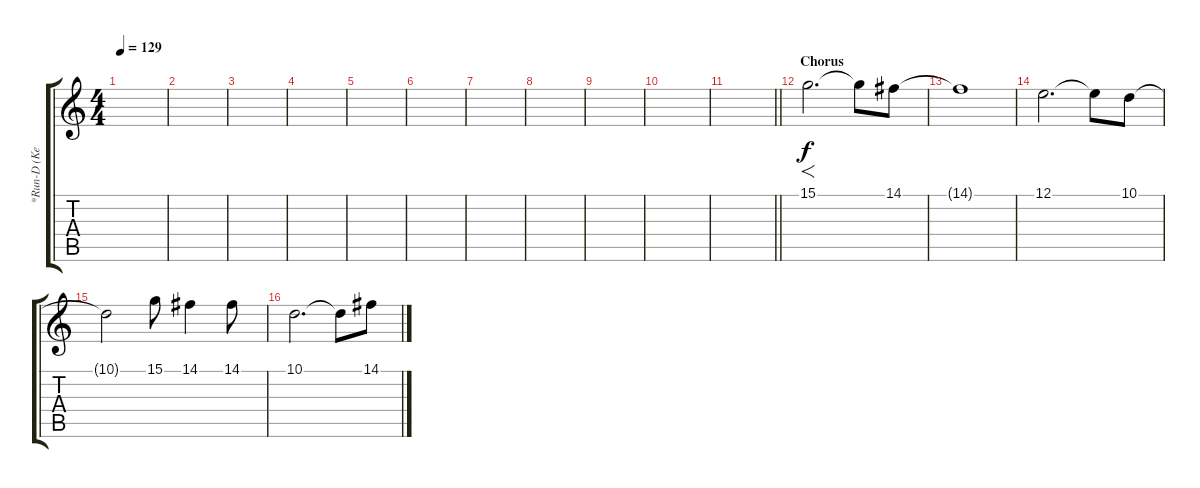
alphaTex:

\track ("*Run-D (Keyboard 1)" "*Run-D (Ke") {instrument tremolostrings}
\staff {score tabs}
\tuning (E4 B3 G3 D3 A2 E2) {hide}
\ts (4 4)
\tempo 129
\clef g2
\ks c
|
|
|
|
|
|
|
|
|
|
\barLineRight lightlight
|
\section ("" "Chorus")
15.1.2{f d volume 10} 15.1{t}.8 14.1.8 |
14.1{t}.1 |
12.1.2{d} 12.1{t}.8 10.1.8 |
10.1{t}.2 15.1.8 14.1.4 14.1.8 |
10.1.2{d} 10.1{t}.8 14.1.8
